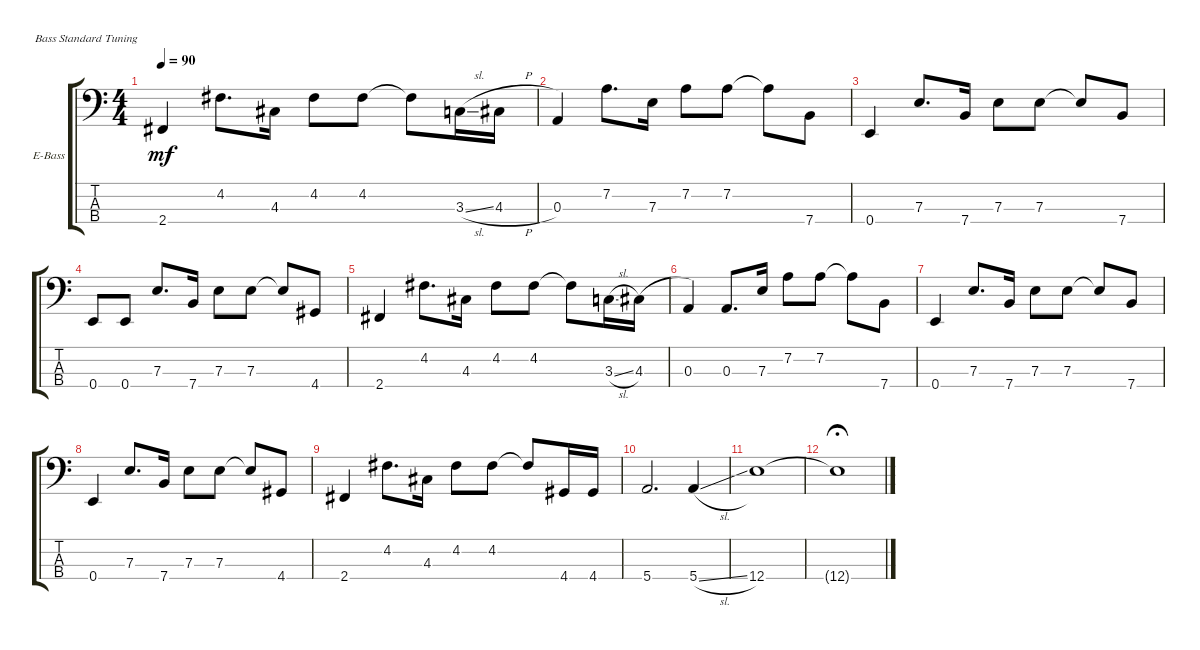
\defaultSystemsLayout 4
\bracketExtendMode groupsimilarinstruments
\firstSystemTrackNameOrientation horizontal
\otherSystemsTrackNameOrientation horizontal
\track ("Electric Bass" "E-Bass") {instrument electricbassfinger}
\staff {score tabs}
\tuning (G2 D2 A1 E1)
\ts (4 4)
\tempo 90
\clef f4
\ks c
2.4.4{dy mf} 4.2.8{d} 4.3.16 4.2.8 4.2.8 4.2{t}.8 3.3{sl}.16 4.3{h}.16 |
0.3.4 7.2.8{d} 7.3.16 7.2.8 7.2.8 7.2{t}.8 7.4.8 |
0.4.4 7.3.8{d} 7.4.16 7.3.8 7.3.8 7.3{t}.8 7.4.8 |
0.4.8 0.4.8 7.3.8{d} 7.4.16 7.3.8 7.3.8 7.3{t}.8 4.4.8 |
2.4.4 4.2.8{d} 4.3.16 4.2.8 4.2.8 4.2{t}.8 3.3{sl}.16 4.3.16{legatoorigin} |
0.3.4 0.3.8{d} 7.3.16 7.2.8 7.2.8 7.2{t}.8 7.4.8 |
0.4.4 7.3.8{d} 7.4.16 7.3.8 7.3.8 7.3{t}.8 7.4.8 |
0.4.4 7.3.8{d} 7.4.16 7.3.8 7.3.8 7.3{t}.8 4.4.8 |
\scale
0.464848 2.4.4 4.2.8{d} 4.3.16 4.2.8 4.2.8 4.2{t}.8 4.4.16 4.4.16 |
\scale
0.257834 5.4.2{d} 5.4{sl}.4 |
\scale
0.138702 12.4.1 |
\scale
0.138702 12.4{t}.1{fermata (medium 0.5)}
